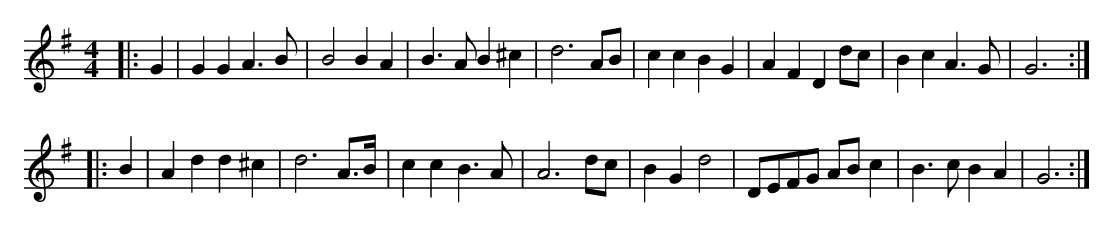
X:1
M:4/4
K:G
|:G2|G2G2 A3B|B4 B2A2|B3A B2^c2|d6 AB|c2c2 B2G2|A2F2 D2dc|B2c2 A3G|G6:|
|:B2|A2d2 d2^c2|d6 A>B|c2c2 B3A|A6 dc|B2G2 d4|DEFG ABc2|B3c B2A2|G6:|
